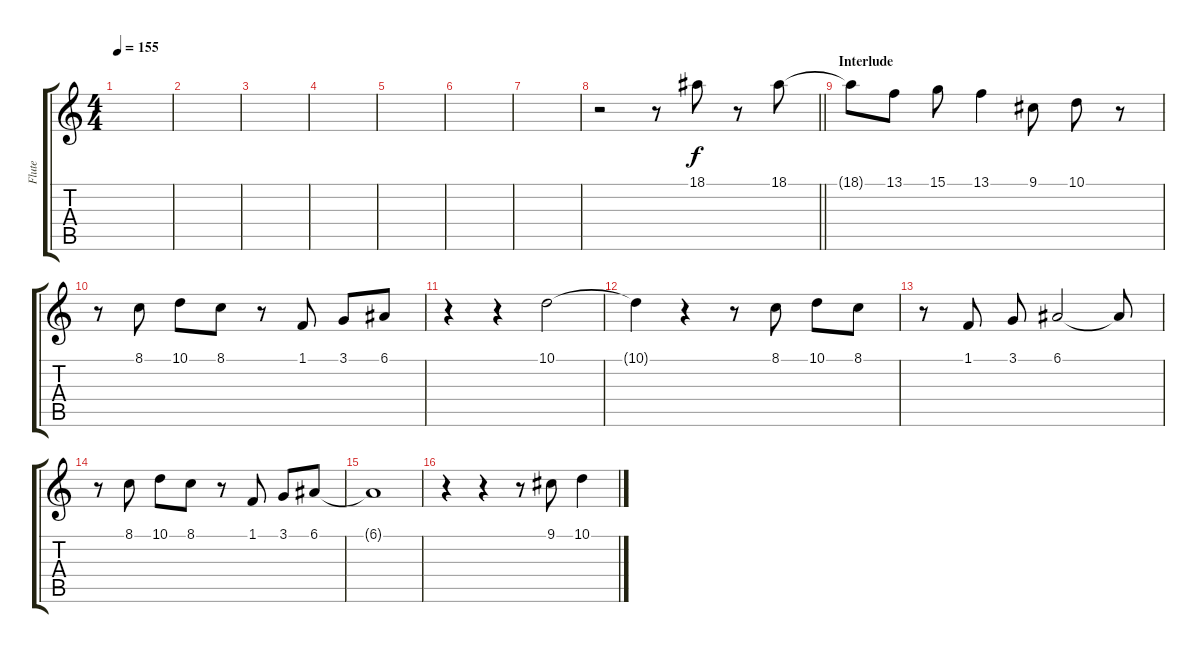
\track ("Flute" "Flute") {instrument oboe}
\staff {score tabs}
\tuning (E4 B3 G3 D3 A2 E2) {hide}
\ts (4 4)
\tempo 155
\clef g2
\ks c
|
|
|
|
|
|
|
\barLineRight lightlight
r.2 r.8 18.1.8 r.8 18.1.8 |
\section ("" "Interlude")
18.1{t}.8 13.1.8 15.1.8 13.1.4 9.1.8 10.1.8 r.8 |
r.8 8.1.8 10.1.8 8.1.8 r.8 1.1.8 3.1.8 6.1.8 |
r.4 r.4 10.1.2 |
10.1{t}.4 r.4 r.8 8.1.8 10.1.8 8.1.8 |
r.8 1.1.8 3.1.8 6.1.2 6.1{t}.8 |
r.8 8.1.8 10.1.8 8.1.8 r.8 1.1.8 3.1.8 6.1.8 |
6.1{t}.1 |
r.4 r.4 r.8 9.1.8 10.1.4
